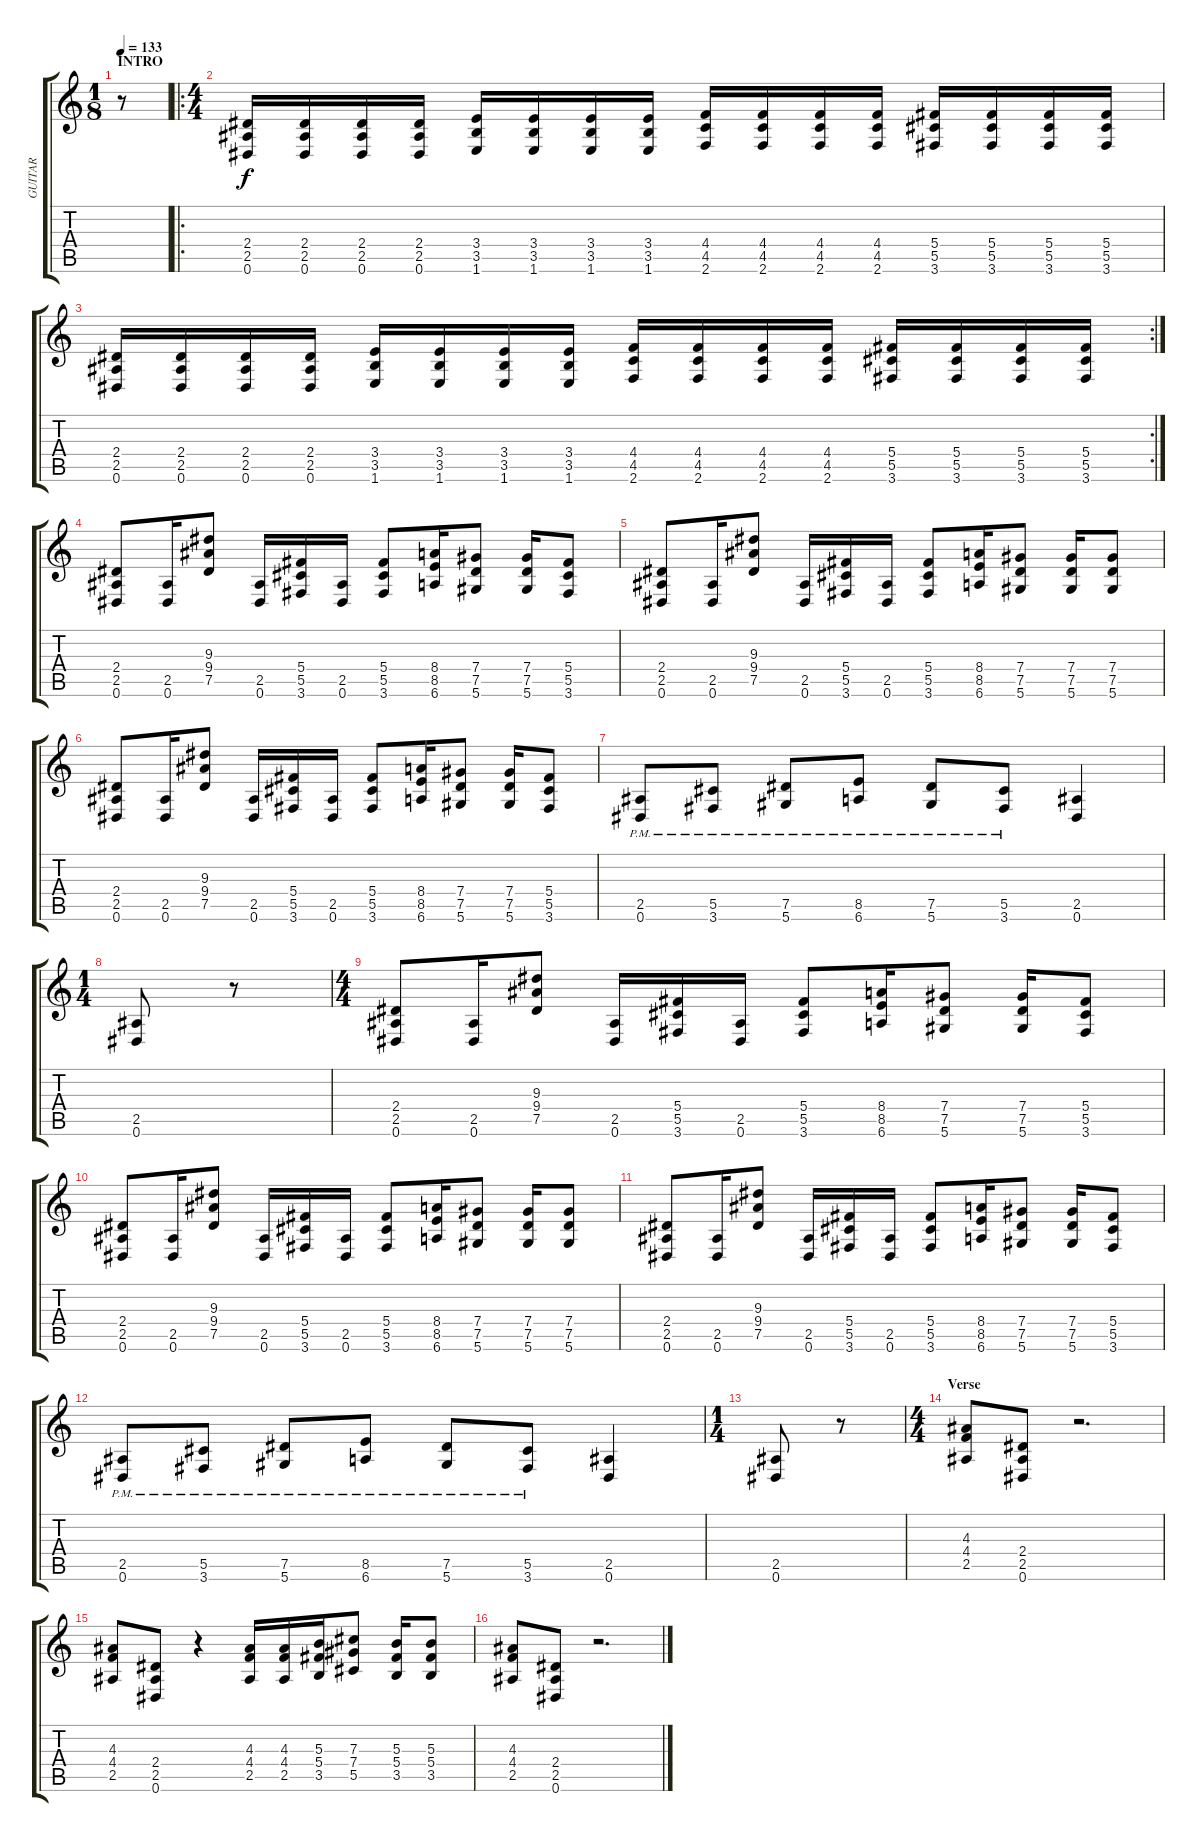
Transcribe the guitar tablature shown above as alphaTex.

\track ("GUITAR" "GUITAR") {instrument distortionguitar}
\staff {score tabs}
\tuning (Eb4 Bb3 Gb3 Db3 Ab2 Eb2) {hide}
\ts (1 8)
\section ("" "INTRO")
\tempo 133
\clef g2
\ks c
r.8{dy f instrument distortionguitar} |
\ro
\ts (4 4)
(2.4 2.5 0.6).16 (2.4 2.5 0.6).16 (2.4 2.5 0.6).16 (2.4 2.5 0.6).16 (3.4 3.5 1.6).16 (3.4 3.5 1.6).16 (3.4 3.5 1.6).16 (3.4 3.5 1.6).16 (4.4 4.5 2.6).16 (4.4 4.5 2.6).16 (4.4 4.5 2.6).16 (4.4 4.5 2.6).16 (5.4 5.5 3.6).16 (5.4 5.5 3.6).16 (5.4 5.5 3.6).16 (5.4 5.5 3.6).16 |
\rc 2
(2.4 2.5 0.6).16 (2.4 2.5 0.6).16 (2.4 2.5 0.6).16 (2.4 2.5 0.6).16 (3.4 3.5 1.6).16 (3.4 3.5 1.6).16 (3.4 3.5 1.6).16 (3.4 3.5 1.6).16 (4.4 4.5 2.6).16 (4.4 4.5 2.6).16 (4.4 4.5 2.6).16 (4.4 4.5 2.6).16 (5.4 5.5 3.6).16 (5.4 5.5 3.6).16 (5.4 5.5 3.6).16 (5.4 5.5 3.6).16 |
(2.4 2.5 0.6).8 (2.5 0.6).16 (9.3 9.4 7.5).8 (2.5 0.6).16 (5.4 5.5 3.6).16 (2.5 0.6).16 (5.4 5.5 3.6).8 (8.4 8.5 6.6).16 (7.4 7.5 5.6).8 (7.4 7.5 5.6).16 (5.4 5.5 3.6).8 |
(2.4 2.5 0.6).8 (2.5 0.6).16 (9.3 9.4 7.5).8 (2.5 0.6).16 (5.4 5.5 3.6).16 (2.5 0.6).16 (5.4 5.5 3.6).8 (8.4 8.5 6.6).16 (7.4 7.5 5.6).8 (7.4 7.5 5.6).16 (7.4 7.5 5.6).8 |
(2.4 2.5 0.6).8 (2.5 0.6).16 (9.3 9.4 7.5).8 (2.5 0.6).16 (5.4 5.5 3.6).16 (2.5 0.6).16 (5.4 5.5 3.6).8 (8.4 8.5 6.6).16 (7.4 7.5 5.6).8 (7.4 7.5 5.6).16 (5.4 5.5 3.6).8 |
(2.5{pm} 0.6{pm}).8 (5.5{pm} 3.6{pm}).8 (7.5{pm} 5.6{pm}).8 (8.5{pm} 6.6{pm}).8 (7.5{pm} 5.6{pm}).8 (5.5{pm} 3.6{pm}).8 (2.5 0.6).4 |
\ts (1 4)
(2.5 0.6).8 r.8 |
\ts (4 4)
(2.4 2.5 0.6).8 (2.5 0.6).16 (9.3 9.4 7.5).8 (2.5 0.6).16 (5.4 5.5 3.6).16 (2.5 0.6).16 (5.4 5.5 3.6).8 (8.4 8.5 6.6).16 (7.4 7.5 5.6).8 (7.4 7.5 5.6).16 (5.4 5.5 3.6).8 |
(2.4 2.5 0.6).8 (2.5 0.6).16 (9.3 9.4 7.5).8 (2.5 0.6).16 (5.4 5.5 3.6).16 (2.5 0.6).16 (5.4 5.5 3.6).8 (8.4 8.5 6.6).16 (7.4 7.5 5.6).8 (7.4 7.5 5.6).16 (7.4 7.5 5.6).8 |
(2.4 2.5 0.6).8 (2.5 0.6).16 (9.3 9.4 7.5).8 (2.5 0.6).16 (5.4 5.5 3.6).16 (2.5 0.6).16 (5.4 5.5 3.6).8 (8.4 8.5 6.6).16 (7.4 7.5 5.6).8 (7.4 7.5 5.6).16 (5.4 5.5 3.6).8 |
(2.5{pm} 0.6{pm}).8 (5.5{pm} 3.6{pm}).8 (7.5{pm} 5.6{pm}).8 (8.5{pm} 6.6{pm}).8 (7.5{pm} 5.6{pm}).8 (5.5{pm} 3.6{pm}).8 (2.5 0.6).4 |
\ts (1 4)
(2.5 0.6).8 r.8 |
\ts (4 4)
\section ("" "Verse")
(4.3 4.4 2.5).8 (2.4 2.5 0.6).8 r.2{d} |
(4.3 4.4 2.5).8 (2.4 2.5 0.6).8 r.4 (4.3 4.4 2.5).16 (4.3 4.4 2.5).16 (5.3 5.4 3.5).16 (7.3 7.4 5.5).8 (5.3 5.4 3.5).16 (5.3 5.4 3.5).8 |
(4.3 4.4 2.5).8 (2.4 2.5 0.6).8 r.2{d}
